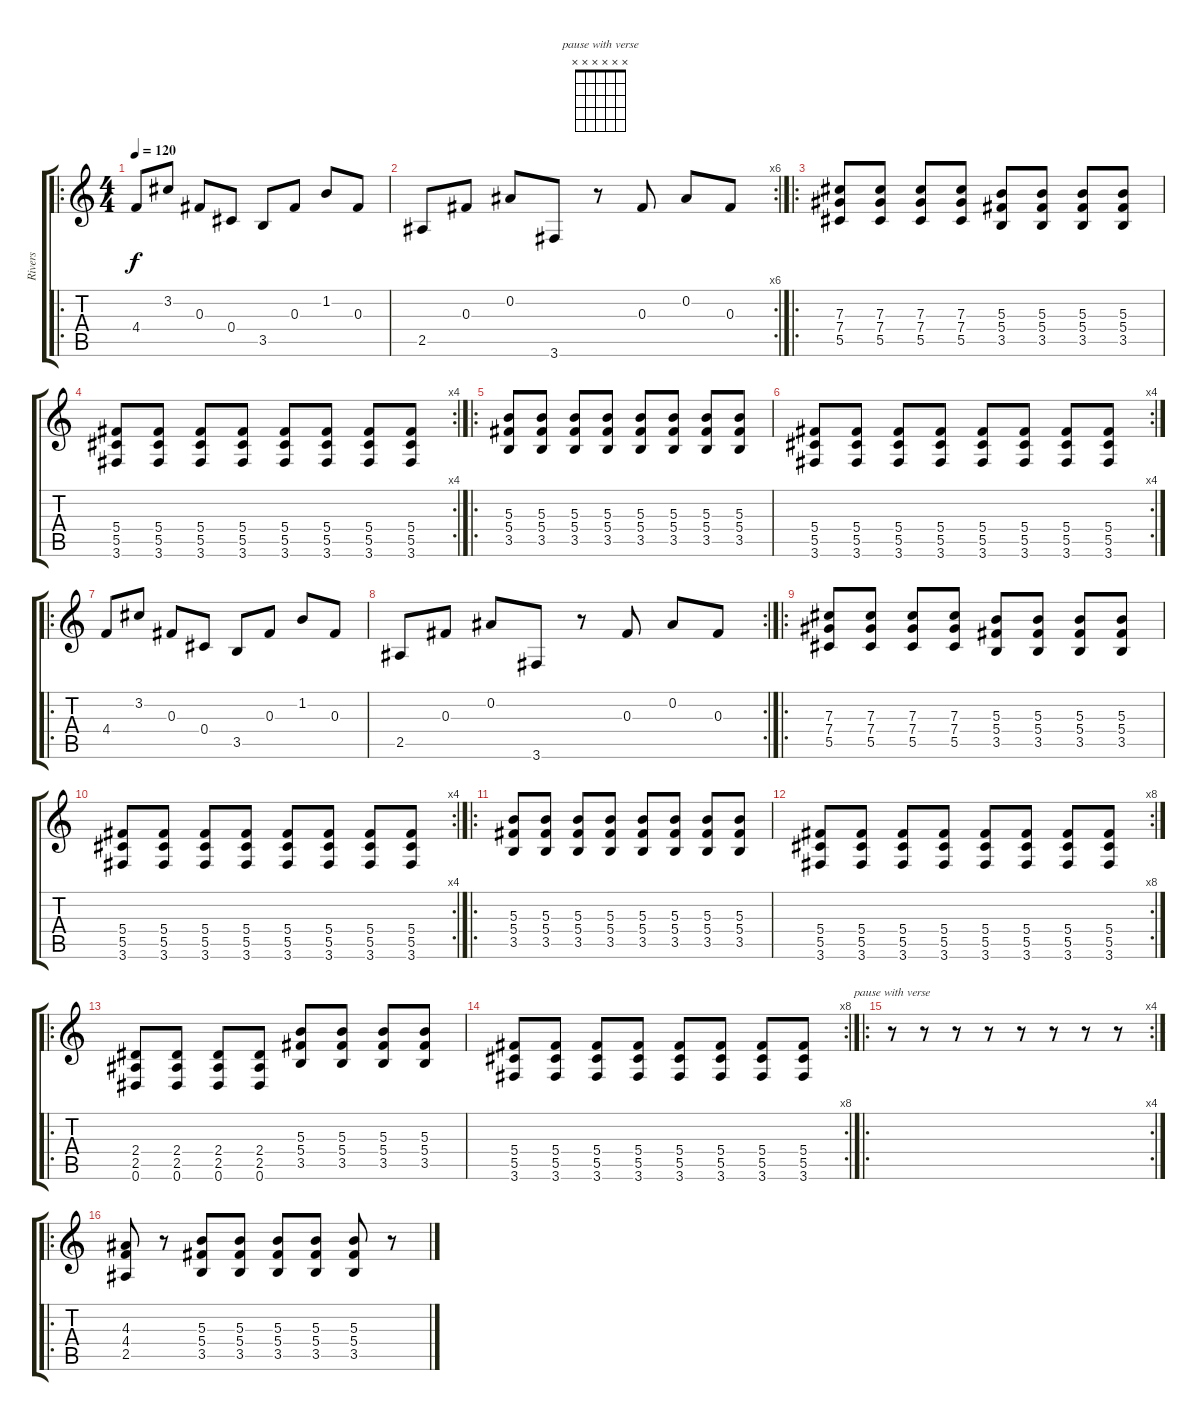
\track ("Rivers" "Rivers") {instrument electricguitarclean}
\staff {score tabs}
\tuning (Eb4 Bb3 Gb3 Db3 Ab2 Eb2) {hide}
\chord ("pause with verse" x x x x x x)
\ro
\ts (4 4)
\tempo 120
\clef g2
\ks c
4.4.8{dy f instrument electricguitarclean} 3.2.8 0.3.8 0.4.8 3.5.8 0.3.8 1.2.8 0.3.8 |
\rc 6
2.5.8 0.3.8 0.2.8 3.6.8 r.8 0.3.8 0.2.8 0.3.8 |
\ro
(7.3 7.4 5.5).8 (7.3 7.4 5.5).8 (7.3 7.4 5.5).8 (7.3 7.4 5.5).8 (5.3 5.4 3.5).8 (5.3 5.4 3.5).8 (5.3 5.4 3.5).8 (5.3 5.4 3.5).8 |
\rc 4
(5.4 5.5 3.6).8 (5.4 5.5 3.6).8 (5.4 5.5 3.6).8 (5.4 5.5 3.6).8 (5.4 5.5 3.6).8 (5.4 5.5 3.6).8 (5.4 5.5 3.6).8 (5.4 5.5 3.6).8 |
\ro
(5.3 5.4 3.5).8 (5.3 5.4 3.5).8 (5.3 5.4 3.5).8 (5.3 5.4 3.5).8 (5.3 5.4 3.5).8 (5.3 5.4 3.5).8 (5.3 5.4 3.5).8 (5.3 5.4 3.5).8 |
\rc 4
(5.4 5.5 3.6).8 (5.4 5.5 3.6).8 (5.4 5.5 3.6).8 (5.4 5.5 3.6).8 (5.4 5.5 3.6).8 (5.4 5.5 3.6).8 (5.4 5.5 3.6).8 (5.4 5.5 3.6).8 |
\ro
4.4.8 3.2.8 0.3.8 0.4.8 3.5.8 0.3.8 1.2.8 0.3.8 |
\rc 2
2.5.8 0.3.8 0.2.8 3.6.8 r.8 0.3.8 0.2.8 0.3.8 |
\ro
(7.3 7.4 5.5).8 (7.3 7.4 5.5).8 (7.3 7.4 5.5).8 (7.3 7.4 5.5).8 (5.3 5.4 3.5).8 (5.3 5.4 3.5).8 (5.3 5.4 3.5).8 (5.3 5.4 3.5).8 |
\rc 4
(5.4 5.5 3.6).8 (5.4 5.5 3.6).8 (5.4 5.5 3.6).8 (5.4 5.5 3.6).8 (5.4 5.5 3.6).8 (5.4 5.5 3.6).8 (5.4 5.5 3.6).8 (5.4 5.5 3.6).8 |
\ro
(5.3 5.4 3.5).8 (5.3 5.4 3.5).8 (5.3 5.4 3.5).8 (5.3 5.4 3.5).8 (5.3 5.4 3.5).8 (5.3 5.4 3.5).8 (5.3 5.4 3.5).8 (5.3 5.4 3.5).8 |
\rc 8
(5.4 5.5 3.6).8 (5.4 5.5 3.6).8 (5.4 5.5 3.6).8 (5.4 5.5 3.6).8 (5.4 5.5 3.6).8 (5.4 5.5 3.6).8 (5.4 5.5 3.6).8 (5.4 5.5 3.6).8 |
\ro
(2.4 2.5 0.6).8 (2.4 2.5 0.6).8 (2.4 2.5 0.6).8 (2.4 2.5 0.6).8 (5.3 5.4 3.5).8 (5.3 5.4 3.5).8 (5.3 5.4 3.5).8 (5.3 5.4 3.5).8 |
\rc 8
(5.4 5.5 3.6).8 (5.4 5.5 3.6).8 (5.4 5.5 3.6).8 (5.4 5.5 3.6).8 (5.4 5.5 3.6).8 (5.4 5.5 3.6).8 (5.4 5.5 3.6).8 (5.4 5.5 3.6).8 |
\ro
\rc 4
r.8{ch "pause with verse"} r.8 r.8 r.8 r.8 r.8 r.8 r.8 |
\ro
(4.3 4.4 2.5).8 r.8 (5.3 5.4 3.5).8 (5.3 5.4 3.5).8 (5.3 5.4 3.5).8 (5.3 5.4 3.5).8 (5.3 5.4 3.5).8 r.8
